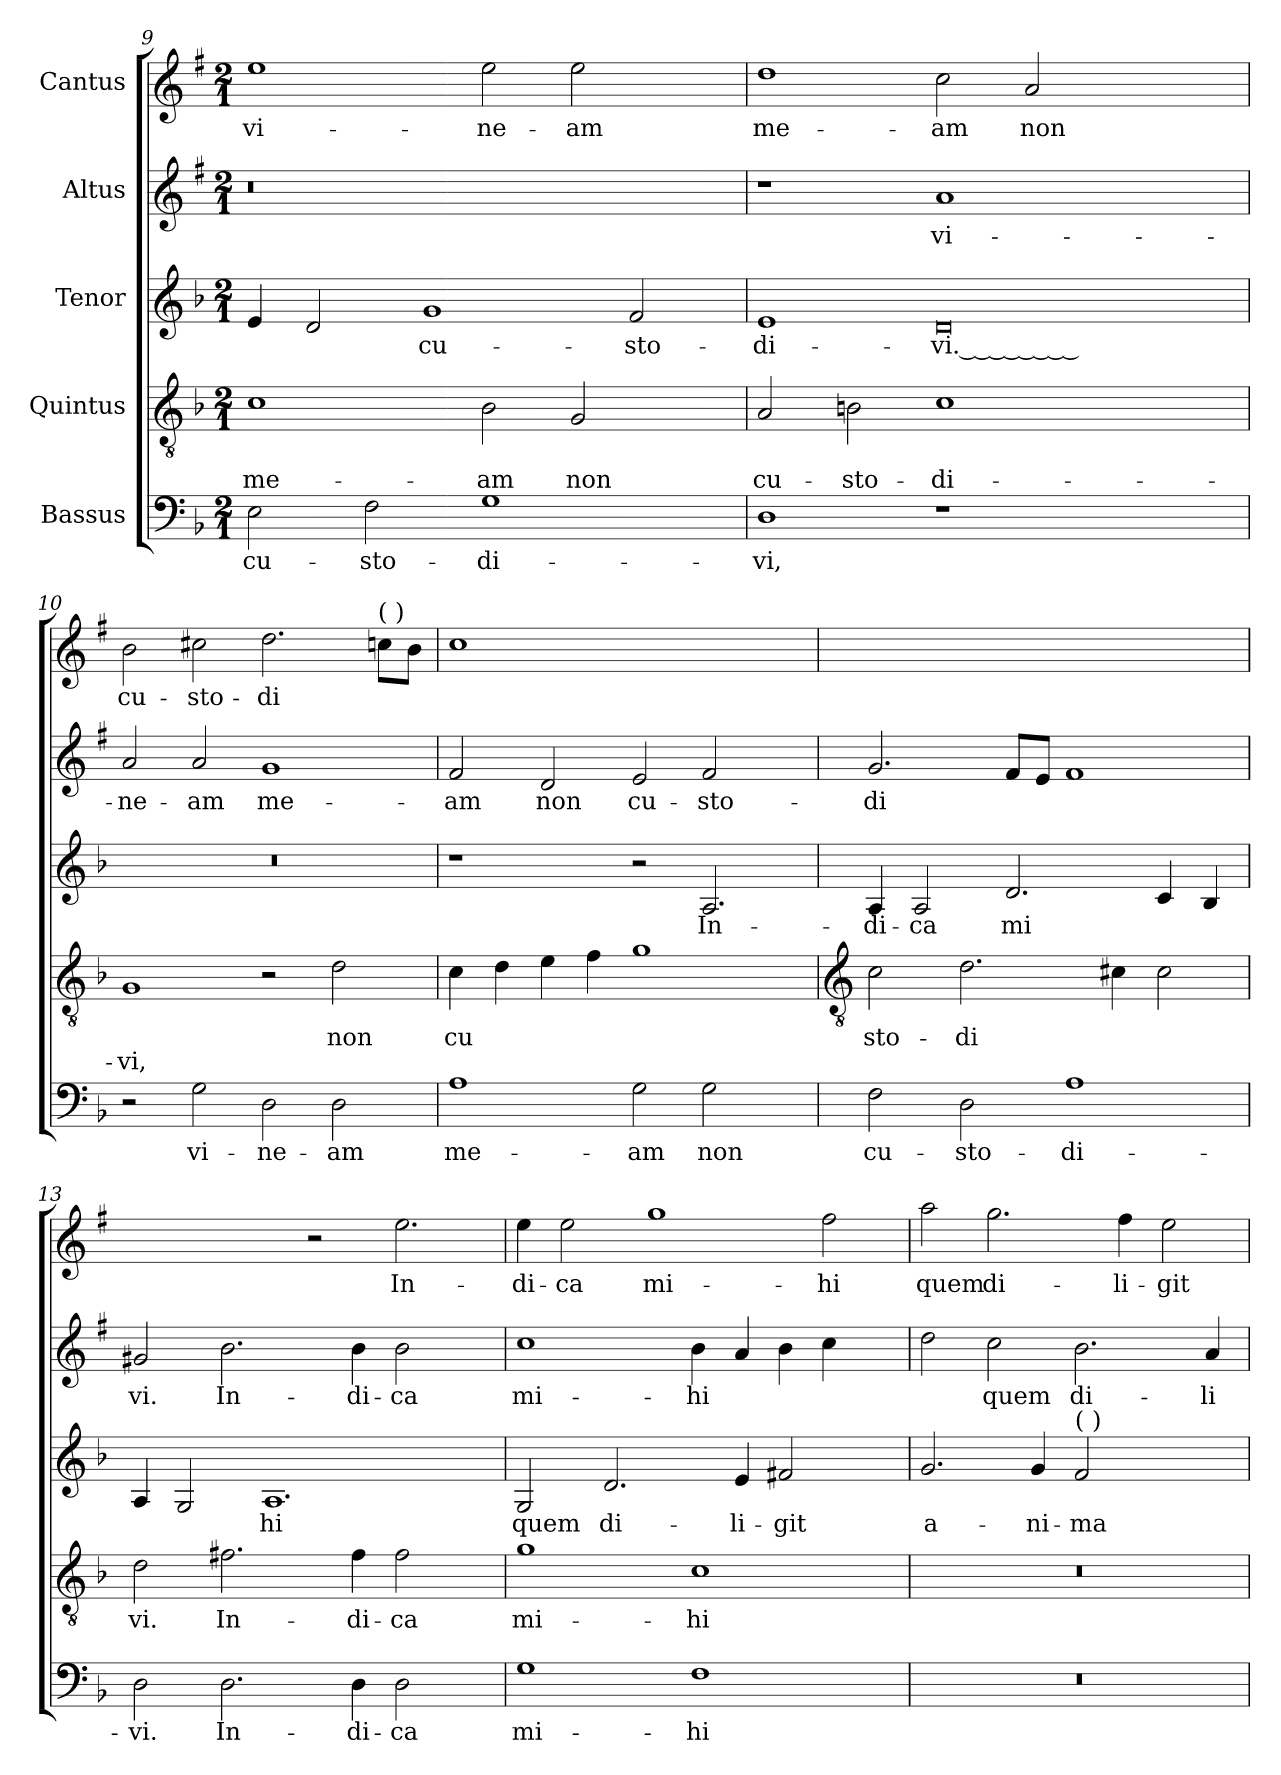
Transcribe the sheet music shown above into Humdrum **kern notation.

**kern	**text	**kern	**text	**text	**kern	**text	**kern	**text	**kern	**text
*part5	*part5	*part4	*part4	*part4	*part3	*part3	*part2	*part2	*part1	*part1
*staff5	*staff5	*staff4	*staff4	*staff4	*staff3	*staff3	*staff2	*staff2	*staff1	*staff1
*I"Bassus	*	*I"Quintus	*	*	*I"Tenor	*	*I"Altus	*	*I"Cantus	*
*clefF4	*	*clefGv2	*	*	*clefG2	*	*clefG2	*	*clefG2	*
*	*	*	*	*	*	*	*ITrd1c2	*	*ITrd1c2	*
*k[b-]	*	*k[b-]	*	*	*k[b-]	*	*k[b-]	*	*k[b-]	*
*F:	*	*F:	*	*	*F:	*	*F:	*	*F:	*
*M2/1	*	*M2/1	*	*	*M2/1	*	*M2/1	*	*M2/1	*
=9A	=9A	=9A	=9A	=9A	=9A	=9A	=9A	=9A	=9A	=9A
!	!LO:LY:b	!	!	!LO:LY:b	!	!	!	!	!	!LO:LY:b
2E	cu-	1c	.	me-	4e	.	0r	.	1dd	vi-
.	.	.	.	.	2d	.	.	.	.	.
!	!LO:LY:b	!	!	!	!	!	!	!	!	!
2F	-sto-	.	.	.	.	.	.	.	.	.
!	!	!	!	!	!	!LO:LY:b	!	!	!	!
.	.	.	.	.	1g	cu-	.	.	.	.
!	!LO:LY:b	!	!	!LO:LY:b	!	!	!	!	!	!LO:LY:b
1G	-di-	2B-	.	-am	.	.	.	.	2dd	-ne-
!	!	!	!	!LO:LY:b	!	!	!	!	!	!LO:LY:b
.	.	2G	.	non	.	.	.	.	2dd	-am
!	!	!	!	!	!	!LO:LY:b	!	!	!	!
.	.	.	.	.	2f	-sto-	.	.	.	.
4ryy	.	4ryy	.	.	.	.	4ryy	.	4ryy	.
=10A	=10A	=10A	=10A	=10A	=10A	=10A	=10A	=10A	=10A	=10A
!	!LO:LY:b	!	!	!LO:LY:b	!	!LO:LY:b	!	!	!	!LO:LY:b
1D	-vi,	2A	.	cu-	1e	-di-	1r	.	1cc	me-
!	!	!	!	!LO:LY:b	!	!	!	!	!	!
.	.	2B	.	-sto-	.	.	.	.	.	.
!	!	!	!	!LO:LY:b	!	!LO:LY:b	!	!LO:LY:b	!	!LO:LY:b
1r	.	1c	.	-di-	0d	-vi._________	1g	vi-	2b-	-am
!	!	!	!	!	!	!	!	!	!	!LO:LY:b
.	.	.	.	.	.	.	.	.	2g	non
1ryy	.	1ryy	.	.	.	.	1ryy	.	1ryy	.
=10B	=10B	=10B	=10B	=10B	=10B	=10B	=10B	=10B	=10B	=10B
!	!	!	!	!LO:LY:b	!	!	!	!LO:LY:b	!	!LO:LY:b
2r	.	1G	.	-vi,	0r	.	2g	-ne-	2a	cu-
!	!LO:LY:b	!	!	!	!	!	!	!LO:LY:b	!	!LO:LY:b
2G	vi-	.	.	.	.	.	2g	-am	2b	-sto-
!	!LO:LY:b	!	!	!	!	!	!	!LO:LY:b	!	!LO:LY:b
2D	-ne-	2r	.	.	.	.	1f	me-	2.cc	-di
!	!LO:LY:b	!	!LO:LY:b	!	!	!	!	!	!	!
2D	-am	2d	non	.	.	.	.	.	.	.
!	!	!	!	!	!	!	!	!	!LO:TX:a:t=(  )	!
.	.	.	.	.	.	.	.	.	8b-XL	.
.	.	.	.	.	.	.	.	.	8aJ	.
!!LO:LB:g=z
=11A	=11A	=11A	=11A	=11A	=11A	=11A	=11A	=11A	=11A	=11A
!	!LO:LY:b	!	!LO:LY:b	!	!	!	!	!LO:LY:b	!	!
1A	me-	4c	cu	.	1r	.	2e	-am	1b-	.
.	.	4d	.	.	.	.	.	.	.	.
!	!	!	!	!	!	!	!	!LO:LY:b	!	!
.	.	4e	.	.	.	.	2c	non	.	.
.	.	4f	.	.	.	.	.	.	.	.
!	!LO:LY:b	!	!	!	!	!	!	!LO:LY:b	!	!
2G	-am	1g	.	.	2r	.	2d	cu-	1ryy	.
!	!LO:LY:b	!	!	!	!	!LO:LY:b	!	!LO:LY:b	!	!
2G	non	.	.	.	2.A	In-	2e	-sto-	.	.
4ryy	.	4ryy	.	.	.	.	4ryy	.	4ryy	.
!!LO:LB:g=z
=12	=12	=12	=12	=12	=12	=12	=12	=12	=12	=12
*	*	*clefGv2	*	*	*	*	*	*	*	*
!	!LO:LY:b	!	!LO:LY:b	!	!	!LO:LY:b	!	!LO:LY:b	!	!LO:LY:b
2F	cu-	2c	sto-	.	4A	-di-	2.f	-di	[0ayy	vi.
!	!	!	!	!	!	!LO:LY:b	!	!	!	!
.	.	.	.	.	2A	-ca	.	.	.	.
!	!LO:LY:b	!	!LO:LY:b	!	!	!	!	!	!	!
2D	-sto-	2.d	-di	.	.	.	.	.	.	.
!	!	!	!	!	!	!LO:LY:b	!	!	!	!
.	.	.	.	.	2.d	mi	8eL	.	.	.
.	.	.	.	.	.	.	8dJ	.	.	.
!	!LO:LY:b	!	!	!	!	!	!	!	!	!
1A	-di-	.	.	.	.	.	1e	.	.	.
.	.	4c#X	.	.	.	.	.	.	.	.
.	.	2c#	.	.	4c	.	.	.	.	.
.	.	.	.	.	4B-	.	.	.	.	.
=13	=13	=13	=13	=13	=13	=13	=13	=13	=13	=13
!	!LO:LY:b	!	!LO:LY:b	!	!	!	!	!LO:LY:b	!	!
2D	-vi.	2d	vi.	.	4A	.	2f#	vi.	2.ayy_	.
.	.	.	.	.	2G	.	.	.	.	.
!	!LO:LY:b	!	!LO:LY:b	!	!	!	!	!LO:LY:b	!	!
2.D	In-	2.f#X	In-	.	.	.	2.a	In-	.	.
!	!	!	!	!	!	!LO:LY:b	!	!	!	!
.	.	.	.	.	1.A	hi	.	.	4ayy]	.
.	.	.	.	.	.	.	.	.	2r	.
!	!LO:LY:b	!	!LO:LY:b	!	!	!	!	!LO:LY:b	!	!
4D	-di-	4f#	-di-	.	.	.	4a	-di-	.	.
!	!LO:LY:b	!	!LO:LY:b	!	!	!	!	!LO:LY:b	!	!LO:LY:b
2D	-ca	2f#	-ca	.	.	.	2a	-ca	2.dd	In-
4ryy	.	4ryy	.	.	.	.	4ryy	.	.	.
=14	=14	=14	=14	=14	=14	=14	=14	=14	=14	=14
!	!LO:LY:b	!	!LO:LY:b	!	!	!LO:LY:b	!	!LO:LY:b	!	!LO:LY:b
1G	mi-	1g	mi-	.	2G	quem	1b-	mi-	4dd	-di-
!	!	!	!	!	!	!	!	!	!	!LO:LY:b
.	.	.	.	.	.	.	.	.	2dd	-ca
!	!	!	!	!	!	!LO:LY:b	!	!	!	!
.	.	.	.	.	2.d	di-	.	.	.	.
!	!	!	!	!	!	!	!	!	!	!LO:LY:b
.	.	.	.	.	.	.	.	.	1ff	mi-
!	!LO:LY:b	!	!LO:LY:b	!	!	!	!	!LO:LY:b	!	!
1F	-hi	1c	-hi	.	.	.	4a	-hi	.	.
!	!	!	!	!	!	!LO:LY:b	!	!	!	!
.	.	.	.	.	4e	-li-	4g	.	.	.
!	!	!	!	!	!	!LO:LY:b	!	!	!	!
.	.	.	.	.	2f#X	-git	4a	.	.	.
!	!	!	!	!	!	!	!	!	!	!LO:LY:b
.	.	.	.	.	.	.	4b-	.	2ee	-hi
4ryy	.	4ryy	.	.	4ryy	.	4ryy	.	.	.
=15	=15	=15	=15	=15	=15	=15	=15	=15	=15	=15
!	!	!	!	!	!	!LO:LY:b	!	!	!	!LO:LY:b
0r	.	0r	.	.	2.g	a-	2cc	.	2gg	quem
!	!	!	!	!	!	!	!	!LO:LY:b	!	!LO:LY:b
.	.	.	.	.	.	.	2b-	quem	2.ff	di-
!	!	!	!	!	!	!LO:LY:b	!	!	!	!
.	.	.	.	.	4g	-ni-	.	.	.	.
!	!	!	!	!	!LO:TX:a:t=(  )	!	!	!	!	!
!	!	!	!	!	!	!LO:LY:b	!	!LO:LY:b	!	!
.	.	.	.	.	2f	-ma	2.a	di-	.	.
!	!	!	!	!	!	!	!	!	!	!LO:LY:b
.	.	.	.	.	.	.	.	.	4ee	-li-
!	!	!	!	!	!	!	!	!	!	!LO:LY:b
.	.	.	.	.	2ryy	.	.	.	2dd	-git
!	!	!	!	!	!	!	!	!LO:LY:b	!	!
.	.	.	.	.	.	.	4g	-li-	.	.
=	=	=	=	=	=	=	=	=	=	=
*-	*-	*-	*-	*-	*-	*-	*-	*-	*-	*-
